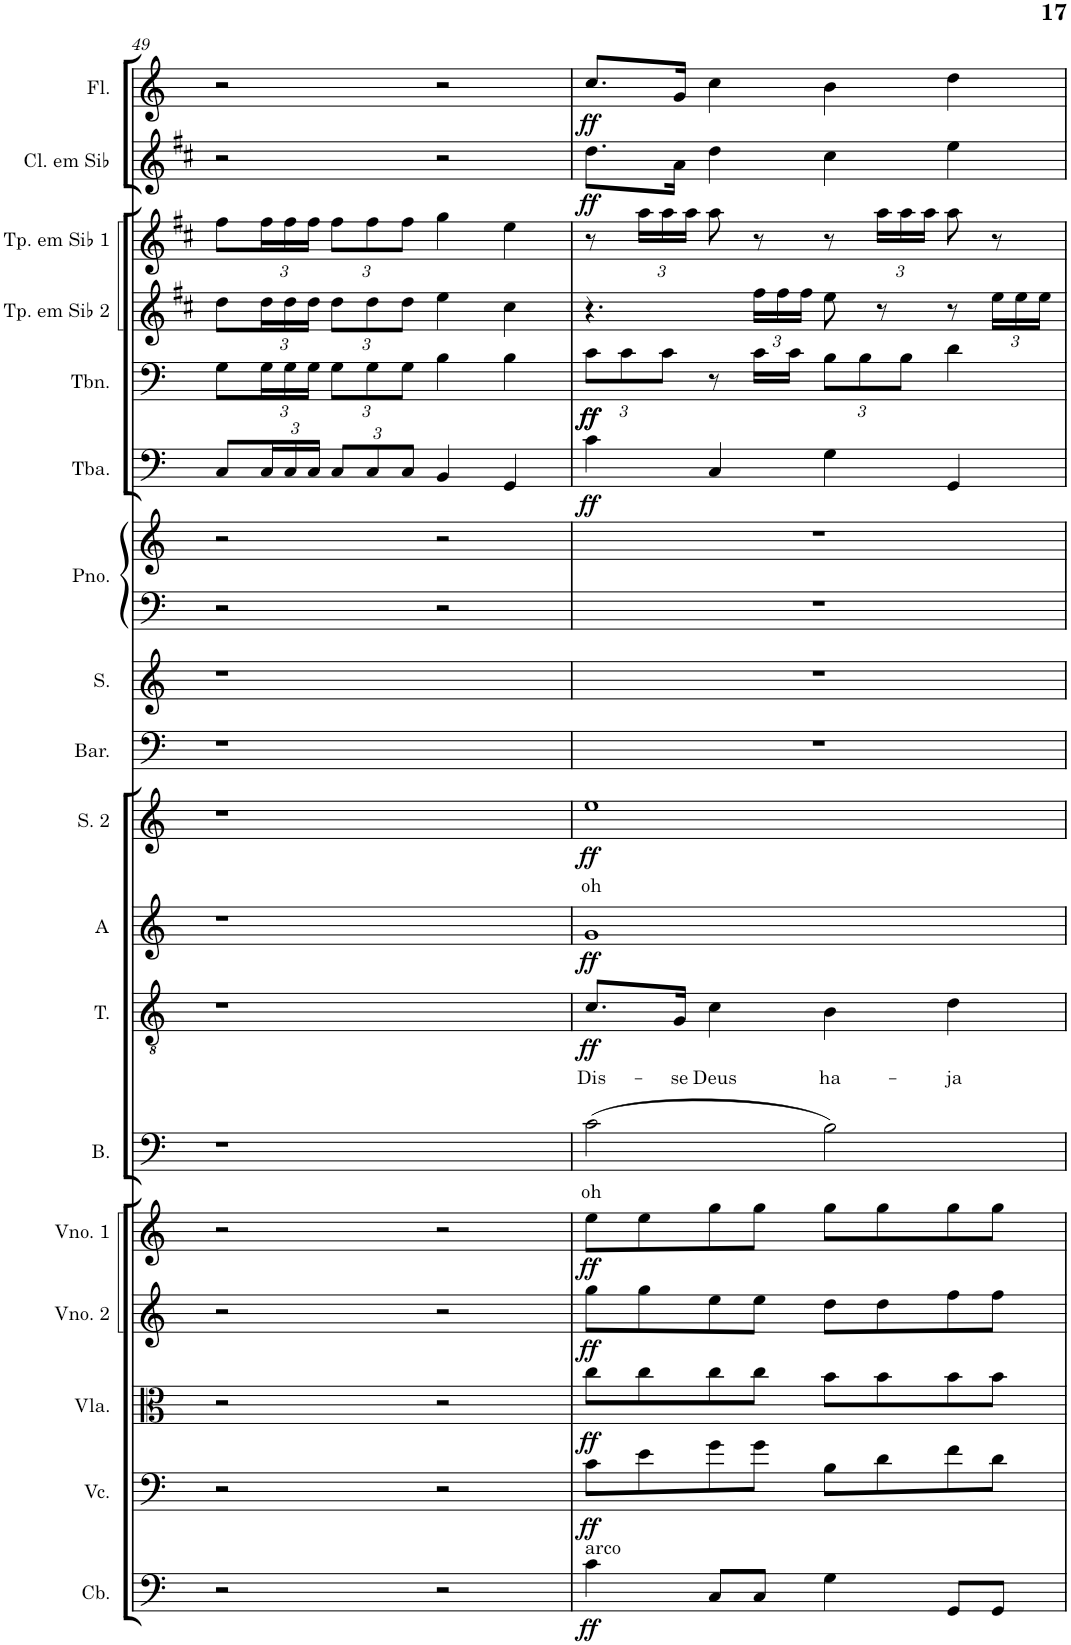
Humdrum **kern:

**kern	**dynam	**kern	**dynam	**kern	**dynam	**kern	**dynam	**kern	**dynam	**kern	**text	**kern	**text	**dynam	**kern	**dynam	**kern	**text	**dynam	**kern	**kern	**kern	**kern	**kern	**dynam	**kern	**dynam	**kern	**kern	**kern	**dynam	**kern	**dynam
*part18	*part18	*part17	*part17	*part16	*part16	*part15	*part15	*part14	*part14	*part13	*part13	*part12	*part12	*part12	*part11	*part11	*part10	*part10	*part10	*part9	*part8	*part7	*part7	*part6	*part6	*part5	*part5	*part4	*part3	*part2	*part2	*part1	*part1
*staff19	*staff19	*staff18	*staff18	*staff17	*staff17	*staff16	*staff16	*staff15	*staff15	*staff14	*staff14	*staff13	*staff13	*staff13	*staff12	*staff12	*staff11	*staff11	*staff11	*staff10	*staff9	*staff8	*staff7	*staff6	*staff6	*staff5	*staff5	*staff4	*staff3	*staff2	*staff2	*staff1	*staff1
*I"Contrabaixo	*	*I"Violoncelo	*	*I"Viola	*	*I"Violino 2	*	*I"Violino 1	*	*I"Baixo	*	*I"Tenor	*	*	*I"Alto	*	*I"Soprano 2	*	*	*I"Barítono	*I"Soprano	*I"Piano	*	*I"Tuba	*	*I"Trombone	*	*I"Trompete em Sib 2	*I"Trompete em Sib 1	*I"Clarinete em Sib	*	*I"Flauta Transversal	*
*I'Cb.	*	*I'Vc.	*	*I'Vla.	*	*I'Vno. 2	*	*I'Vno. 1	*	*I'B.	*	*I'T.	*	*	*I'A	*	*I'S. 2	*	*	*I'Bar.	*I'S.	*I'Pno.	*	*I'Tba.	*	*I'Tbn.	*	*I'Tp. em Sib 2	*I'Tp. em Sib 1	*I'Cl. em Sib	*	*I'Fl.	*
!!LO:PB:g=z
*clefF4	*	*clefF4	*	*clefC3	*	*clefG2	*	*clefG2	*	*clefF4	*	*clefGv2	*	*	*clefG2	*	*clefG2	*	*	*clefF4	*clefG2	*clefF4	*clefG2	*clefF4	*	*clefF4	*	*clefG2	*clefG2	*clefG2	*	*clefG2	*
*Trd7c12	*	*	*	*	*	*	*	*	*	*	*	*	*	*	*	*	*	*	*	*	*	*	*	*	*	*	*	*Trd1c2	*Trd1c2	*Trd1c2	*	*	*
*k[]	*	*k[]	*	*k[]	*	*k[]	*	*k[]	*	*k[]	*	*k[]	*	*	*k[]	*	*k[]	*	*	*k[]	*k[]	*k[]	*k[]	*k[]	*	*k[]	*	*k[f#c#]	*k[f#c#]	*k[f#c#]	*	*k[]	*
*M4/4	*	*M4/4	*	*M4/4	*	*M4/4	*	*M4/4	*	*M4/4	*	*M4/4	*	*	*M4/4	*	*M4/4	*	*	*M4/4	*M4/4	*M4/4	*M4/4	*M4/4	*	*M4/4	*	*M4/4	*M4/4	*M4/4	*	*M4/4	*
*met(c)	*	*met(c)	*	*met(c)	*	*met(c)	*	*met(c)	*	*met(c)	*	*met(c)	*	*	*met(c)	*	*met(c)	*	*	*met(c)	*met(c)	*met(c)	*met(c)	*met(c)	*	*met(c)	*	*met(c)	*met(c)	*met(c)	*	*met(c)	*
=49	=49	=49	=49	=49	=49	=49	=49	=49	=49	=49	=49	=49	=49	=49	=49	=49	=49	=49	=49	=49	=49	=49	=49	=49	=49	=49	=49	=49	=49	=49	=49	=49	=49
2r	.	2r	.	2r	.	2r	.	2r	.	1r	.	1r	.	.	1r	.	1r	.	.	1r	1r	2r	2r	8C/L	.	8G\L	.	8dd\L	8ff#\L	2r	.	2r	.
*	*	*	*	*	*	*	*	*	*	*	*	*	*	*	*	*	*	*	*	*	*	*	*	*Xbrackettup	*	*Xbrackettup	*	*Xbrackettup	*Xbrackettup	*	*	*	*
.	.	.	.	.	.	.	.	.	.	.	.	.	.	.	.	.	.	.	.	.	.	.	.	24C/L	.	24G\L	.	24dd\L	24ff#\L	.	.	.	.
.	.	.	.	.	.	.	.	.	.	.	.	.	.	.	.	.	.	.	.	.	.	.	.	24C/	.	24G\	.	24dd\	24ff#\	.	.	.	.
.	.	.	.	.	.	.	.	.	.	.	.	.	.	.	.	.	.	.	.	.	.	.	.	24C/JJ	.	24G\JJ	.	24dd\JJ	24ff#\JJ	.	.	.	.
.	.	.	.	.	.	.	.	.	.	.	.	.	.	.	.	.	.	.	.	.	.	.	.	12C/L	.	12G\L	.	12dd\L	12ff#\L	.	.	.	.
.	.	.	.	.	.	.	.	.	.	.	.	.	.	.	.	.	.	.	.	.	.	.	.	12C/	.	12G\	.	12dd\	12ff#\	.	.	.	.
.	.	.	.	.	.	.	.	.	.	.	.	.	.	.	.	.	.	.	.	.	.	.	.	12C/J	.	12G\J	.	12dd\J	12ff#\J	.	.	.	.
2r	.	2r	.	2r	.	2r	.	2r	.	.	.	.	.	.	.	.	.	.	.	.	.	2r	2r	4BB/	.	4B\	.	4ee\	4gg\	2r	.	2r	.
.	.	.	.	.	.	.	.	.	.	.	.	.	.	.	.	.	.	.	.	.	.	.	.	4GG/	.	4B\	.	4cc#\	4ee\	.	.	.	.
=50	=50	=50	=50	=50	=50	=50	=50	=50	=50	=50	=50	=50	=50	=50	=50	=50	=50	=50	=50	=50	=50	=50	=50	=50	=50	=50	=50	=50	=50	=50	=50	=50	=50
!LO:TX:a:t=arco	!	!	!	!	!	!	!	!	!	!	!	!	!	!	!	!	!	!	!	!	!	!	!	!	!	!	!	!	!	!	!	!	!
!	!LO:DY:b	!	!LO:DY:b	!	!LO:DY:b	!	!LO:DY:b	!	!LO:DY:b	!	!LO:LY:b	!	!LO:LY:b	!LO:DY:b	!	!LO:DY:b	!	!LO:LY:b	!LO:DY:b	!	!	!	!	!	!LO:DY:b	!	!LO:DY:b	!	!	!	!	!	!
!	!	!	!	!	!	!	!	!	!	!	!	!	!	!	!	!	!	!	!	!	!	!	!	!	!	!	!LO:DY:n=1:b	!	!	!	!LO:DY:b	!	!LO:DY:b
4c\	ff	8c\L	ff	8cc\L	ff	8gg\L	ff	8ee\L	ff	(2c\	oh	8.c/L	Dis-	ff	1g	ff	1ee	oh	ff	1r	1r	1r	1r	4c\	ff	12c\L	ff ff	4.r	8r	8.dd\L	ff	8.cc/L	ff
.	.	.	.	.	.	.	.	.	.	.	.	.	.	.	.	.	.	.	.	.	.	.	.	.	.	12c\	.	.	.	.	.	.	.
.	.	8e\	.	8cc\	.	8gg\	.	8ee\	.	.	.	.	.	.	.	.	.	.	.	.	.	.	.	.	.	.	.	.	24aa\LL	.	.	.	.
.	.	.	.	.	.	.	.	.	.	.	.	.	.	.	.	.	.	.	.	.	.	.	.	.	.	12c\J	.	.	24aa\	.	.	.	.
!	!	!	!	!	!	!	!	!	!	!	!	!	!LO:LY:b	!	!	!	!	!	!	!	!	!	!	!	!	!	!	!	!	!	!	!	!
.	.	.	.	.	.	.	.	.	.	.	.	16G/Jk	-se	.	.	.	.	.	.	.	.	.	.	.	.	.	.	.	.	16a\Jk	.	16g/Jk	.
.	.	.	.	.	.	.	.	.	.	.	.	.	.	.	.	.	.	.	.	.	.	.	.	.	.	.	.	.	24aa\JJ	.	.	.	.
!	!	!	!	!	!	!	!	!	!	!	!	!	!LO:LY:b	!	!	!	!	!	!	!	!	!	!	!	!	!	!	!	!	!	!	!	!
8C/L	.	8g\	.	8cc\	.	8ee\	.	8gg\	.	.	.	4c\	Deus	.	.	.	.	.	.	.	.	.	.	4C/	.	8r	.	.	8aa\	4dd\	.	4cc\	.
8C/J	.	8g\J	.	8cc\J	.	8ee\J	.	8gg\J	.	.	.	.	.	.	.	.	.	.	.	.	.	.	.	.	.	16c\LL	.	24ff#\LL	8r	.	.	.	.
.	.	.	.	.	.	.	.	.	.	.	.	.	.	.	.	.	.	.	.	.	.	.	.	.	.	.	.	24ff#\	.	.	.	.	.
.	.	.	.	.	.	.	.	.	.	.	.	.	.	.	.	.	.	.	.	.	.	.	.	.	.	16c\JJ	.	.	.	.	.	.	.
.	.	.	.	.	.	.	.	.	.	.	.	.	.	.	.	.	.	.	.	.	.	.	.	.	.	.	.	24ff#\JJ	.	.	.	.	.
!	!	!	!	!	!	!	!	!	!	!	!	!	!LO:LY:b	!	!	!	!	!	!	!	!	!	!	!	!	!	!	!	!	!	!	!	!
4G\	.	8B\L	.	8b\L	.	8dd\L	.	8gg\L	.	2B\)	.	4B\	ha-	.	.	.	.	.	.	.	.	.	.	4G\	.	12B\L	.	8ee\	8r	4cc#\	.	4b\	.
.	.	.	.	.	.	.	.	.	.	.	.	.	.	.	.	.	.	.	.	.	.	.	.	.	.	12B\	.	.	.	.	.	.	.
.	.	8d\	.	8b\	.	8dd\	.	8gg\	.	.	.	.	.	.	.	.	.	.	.	.	.	.	.	.	.	.	.	8r	24aa\LL	.	.	.	.
.	.	.	.	.	.	.	.	.	.	.	.	.	.	.	.	.	.	.	.	.	.	.	.	.	.	12B\J	.	.	24aa\	.	.	.	.
.	.	.	.	.	.	.	.	.	.	.	.	.	.	.	.	.	.	.	.	.	.	.	.	.	.	.	.	.	24aa\JJ	.	.	.	.
!	!	!	!	!	!	!	!	!	!	!	!	!	!LO:LY:b	!	!	!	!	!	!	!	!	!	!	!	!	!	!	!	!	!	!	!	!
8GG/L	.	8f\	.	8b\	.	8ff\	.	8gg\	.	.	.	4d\	-ja	.	.	.	.	.	.	.	.	.	.	4GG/	.	4d\	.	8r	8aa\	4ee\	.	4dd\	.
8GG/J	.	8d\J	.	8b\J	.	8ff\J	.	8gg\J	.	.	.	.	.	.	.	.	.	.	.	.	.	.	.	.	.	.	.	24ee\LL	8r	.	.	.	.
.	.	.	.	.	.	.	.	.	.	.	.	.	.	.	.	.	.	.	.	.	.	.	.	.	.	.	.	24ee\	.	.	.	.	.
.	.	.	.	.	.	.	.	.	.	.	.	.	.	.	.	.	.	.	.	.	.	.	.	.	.	.	.	24ee\JJ	.	.	.	.	.
=	=	=	=	=	=	=	=	=	=	=	=	=	=	=	=	=	=	=	=	=	=	=	=	=	=	=	=	=	=	=	=	=	=
*-	*-	*-	*-	*-	*-	*-	*-	*-	*-	*-	*-	*-	*-	*-	*-	*-	*-	*-	*-	*-	*-	*-	*-	*-	*-	*-	*-	*-	*-	*-	*-	*-	*-
